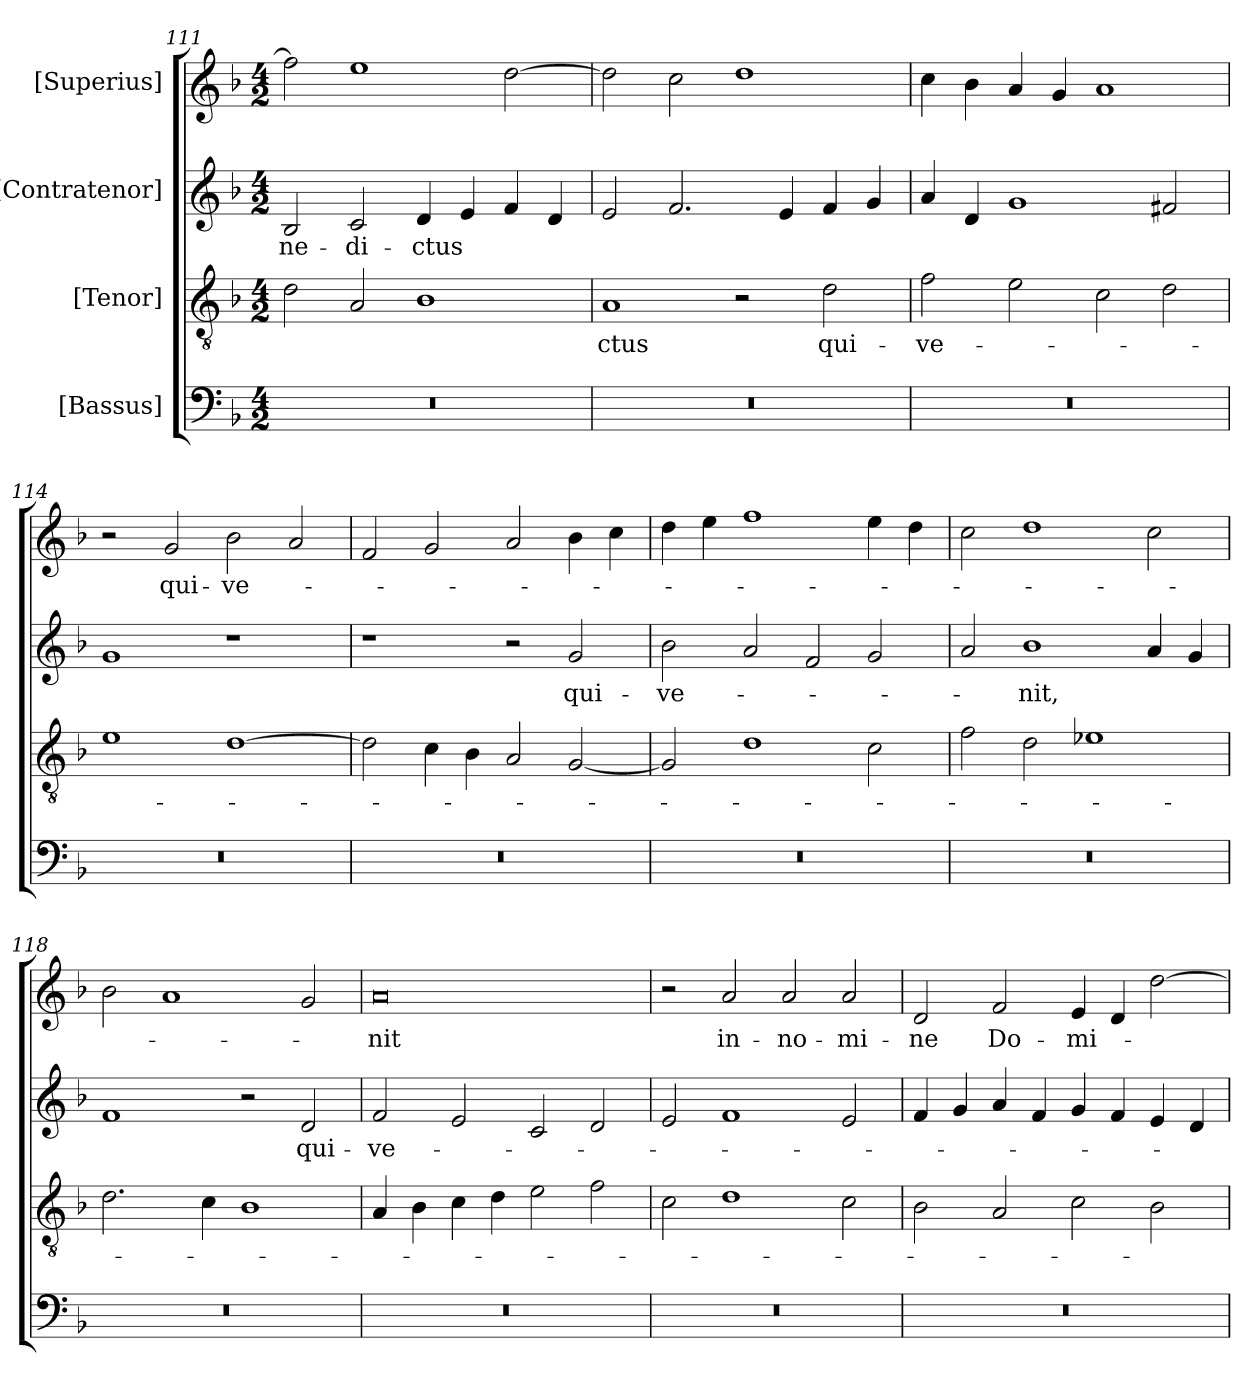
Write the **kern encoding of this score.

**kern	**kern	**text	**kern	**text	**kern	**text
*part4	*part3	*part3	*part2	*part2	*part1	*part1
*staff4	*staff3	*staff3	*staff2	*staff2	*staff1	*staff1
*I"[Bassus]	*I"[Tenor]	*	*I"[Contratenor]	*	*I"[Superius]	*
*clefF4	*clefGv2	*	*clefG2	*	*clefG2	*
*k[b-]	*k[b-]	*	*k[b-]	*	*k[b-]	*
*M4/2	*M4/2	*	*M4/2	*	*M4/2	*
=111	=111	=111	=111	=111	=111	=111
0r	2d\	.	2B-/	-ne-	2ff\]	.
.	2A/	.	2c/	-di-	1ee\	.
.	1B-\	.	4d/	-ctus	.	.
.	.	.	4e/	.	.	.
.	.	.	4f/	.	[2dd\	.
.	.	.	4d/	.	.	.
=112	=112	=112	=112	=112	=112	=112
0r	1A/	-ctus	2e/	.	2dd\]	.
.	.	.	2.f/	.	2cc\	.
.	2r	.	.	.	1dd\	.
.	.	.	4e/	.	.	.
.	2d\	qui-	4f/	.	.	.
.	.	.	4g/	.	.	.
=113	=113	=113	=113	=113	=113	=113
0r	2f\	ve-	4a/	.	4cc\	.
.	.	.	4d/	.	4b-\	.
.	2e\	.	1g/	.	4a/	.
.	.	.	.	.	4g/	.
.	2c\	.	.	.	1a/	.
.	2d\	.	2f#X/	.	.	.
=114	=114	=114	=114	=114	=114	=114
0r	1e\	.	1g/	.	2r	.
.	.	.	.	.	2g/	qui-
.	[1d\	.	1r	.	2b-\	ve-
.	.	.	.	.	2a/	.
=115	=115	=115	=115	=115	=115	=115
0r	2d\]	.	1r	.	2f/	.
.	4c\	.	.	.	2g/	.
.	4B-\	.	.	.	.	.
.	2A/	.	2r	.	2a/	.
.	[2G/	.	2g/	qui-	4b-\	.
.	.	.	.	.	4cc\	.
=116	=116	=116	=116	=116	=116	=116
0r	2G/]	.	2b-\	ve-	4dd\	.
.	.	.	.	.	4ee\	.
.	1d\	.	2a/	.	1ff\	.
.	.	.	2f/	.	.	.
.	2c\	.	2g/	.	4ee\	.
.	.	.	.	.	4dd\	.
=117	=117	=117	=117	=117	=117	=117
0r	2f\	.	2a/	.	2cc\	.
.	2d\	.	1b-\	-nit,	1dd\	.
.	1e-X\	.	.	.	.	.
.	.	.	4a/	.	2cc\	.
.	.	.	4g/	.	.	.
=118	=118	=118	=118	=118	=118	=118
0r	2.d\	.	1f/	.	2b-\	.
.	.	.	.	.	1a/	.
.	4c\	.	.	.	.	.
.	1B-\	.	2r	.	.	.
.	.	.	2d/	qui-	2g/	.
=119	=119	=119	=119	=119	=119	=119
0r	4A/	.	2f/	ve-	0a/	-nit
.	4B-\	.	.	.	.	.
.	4c\	.	2e/	.	.	.
.	4d\	.	.	.	.	.
.	2e\	.	2c/	.	.	.
.	2f\	.	2d/	.	.	.
=120	=120	=120	=120	=120	=120	=120
0r	2c\	.	2e/	.	2r	.
.	1d\	.	1f/	.	2a/	in-
.	.	.	.	.	2a/	no-
.	2c\	.	2e/	.	2a/	-mi-
=121	=121	=121	=121	=121	=121	=121
0r	2B-\	.	4f/	.	2d/	-ne
.	.	.	4g/	.	.	.
.	2A/	.	4a/	.	2f/	Do-
.	.	.	4f/	.	.	.
.	2c\	.	4g/	.	4e/	-mi-
.	.	.	4f/	.	4d/	.
.	2B-\	.	4e/	.	[2dd\	.
.	.	.	4d/	.	.	.
=	=	=	=	=	=	=
*-	*-	*-	*-	*-	*-	*-
